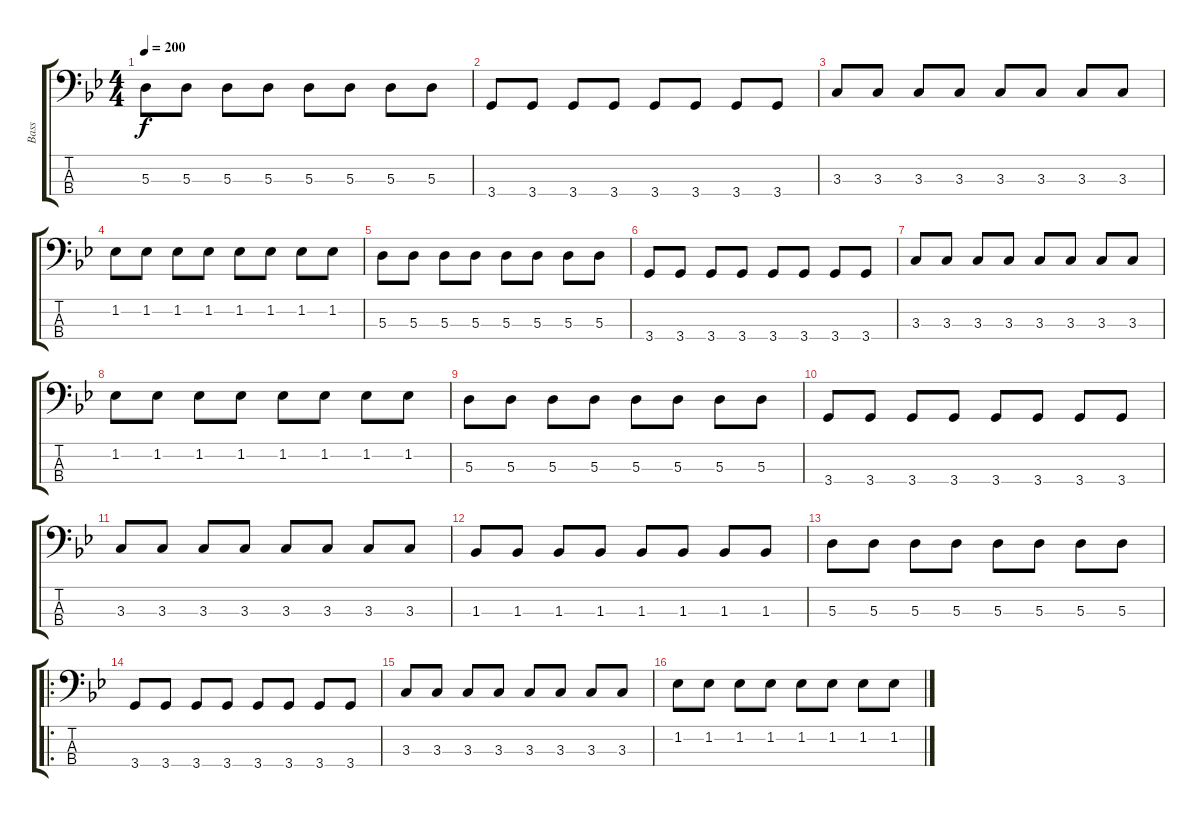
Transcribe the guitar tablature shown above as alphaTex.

\track ("Bass" "Bass") {instrument electricbassfinger}
\staff {score tabs}
\tuning (G2 D2 A1 E1) {hide}
\ts (4 4)
\tempo 200
\clef f4
\ks bb
5.3.8{dy f} 5.3.8 5.3.8 5.3.8 5.3.8 5.3.8 5.3.8 5.3.8 |
3.4.8 3.4.8 3.4.8 3.4.8 3.4.8 3.4.8 3.4.8 3.4.8 |
3.3.8 3.3.8 3.3.8 3.3.8 3.3.8 3.3.8 3.3.8 3.3.8 |
1.2.8 1.2.8 1.2.8 1.2.8 1.2.8 1.2.8 1.2.8 1.2.8 |
5.3.8 5.3.8 5.3.8 5.3.8 5.3.8 5.3.8 5.3.8 5.3.8 |
3.4.8 3.4.8 3.4.8 3.4.8 3.4.8 3.4.8 3.4.8 3.4.8 |
3.3.8 3.3.8 3.3.8 3.3.8 3.3.8 3.3.8 3.3.8 3.3.8 |
1.2.8 1.2.8 1.2.8 1.2.8 1.2.8 1.2.8 1.2.8 1.2.8 |
5.3.8 5.3.8 5.3.8 5.3.8 5.3.8 5.3.8 5.3.8 5.3.8 |
3.4.8 3.4.8 3.4.8 3.4.8 3.4.8 3.4.8 3.4.8 3.4.8 |
3.3.8 3.3.8 3.3.8 3.3.8 3.3.8 3.3.8 3.3.8 3.3.8 |
1.3.8 1.3.8 1.3.8 1.3.8 1.3.8 1.3.8 1.3.8 1.3.8 |
5.3.8 5.3.8 5.3.8 5.3.8 5.3.8 5.3.8 5.3.8 5.3.8 |
\ro
3.4.8 3.4.8 3.4.8 3.4.8 3.4.8 3.4.8 3.4.8 3.4.8 |
3.3.8 3.3.8 3.3.8 3.3.8 3.3.8 3.3.8 3.3.8 3.3.8 |
1.2.8 1.2.8 1.2.8 1.2.8 1.2.8 1.2.8 1.2.8 1.2.8
